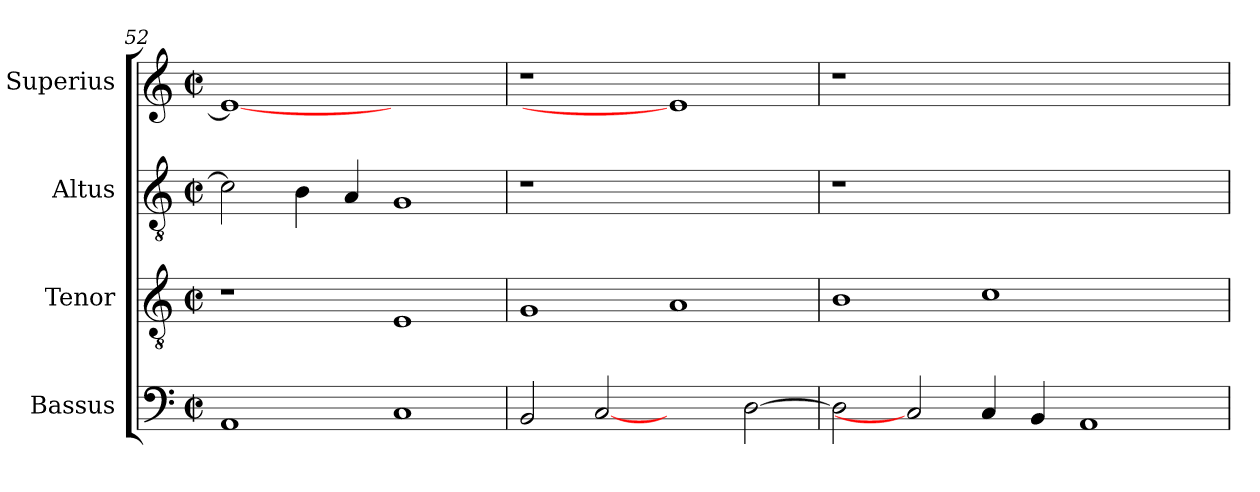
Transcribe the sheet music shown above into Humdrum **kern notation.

**kern	**kern	**kern	**kern
*part4	*part3	*part2	*part1
*staff4	*staff3	*staff2	*staff1
*I"Bassus	*I"Tenor	*I"Altus	*I"Superius
*I'B.	*I'T.	*I'T.	*I'S.
*clefF4	*clefGv2	*clefGv2	*clefG2
*	*ITrd7c12	*ITrd7c12	*
*k[]	*k[]	*k[]	*k[]
*C:	*C:	*C:	*C:
*M2/2	*M2/2	*M2/2	*M2/2
*met(c|)	*met(c|)	*met(c|)	*met(c|)
=52	=52	=52	=52
1AAi	1r	2Ci\]	1ei_<
.	.	4BBi\	.
.	.	4AAi/	.
1Ci	1EEi	1GGi	1ryy
=53	=53	=53	=53
!	!	!LO:N:vis=1	!LO:N:vis=1
2BBi/	1GGi	1r	1r
[2Ci	.	.	.
2ryy	1AAi	1ryy	1ei]
[>2Di\	.	.	.
=54	=54	=54	=54
!	!	!LO:N:vis=1	!LO:N:vis=1
2Di\]	1BBi	1r	1r
2Ci]	.	.	.
4Ci/	1Ci	1.ryy	1.ryy
4BBi/	.	.	.
1AAi	.	.	.
.	2ryy	.	.
=	=	=	=
*-	*-	*-	*-
